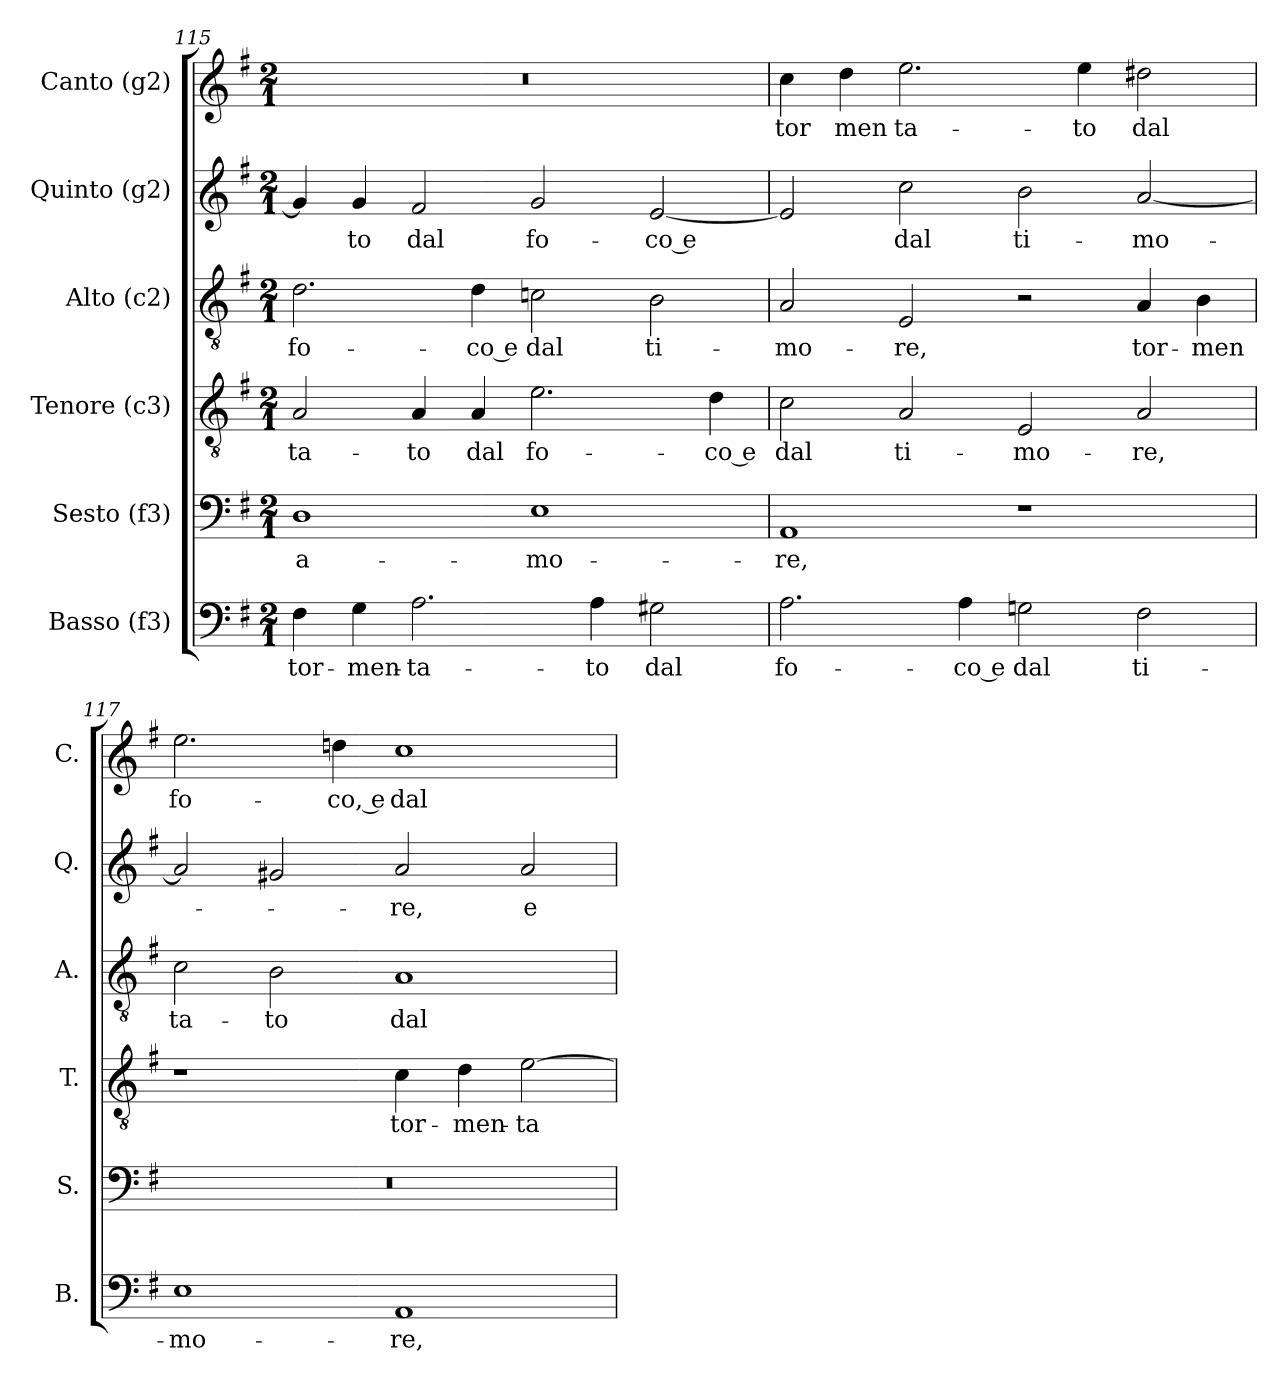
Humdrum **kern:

**kern	**text	**kern	**text	**kern	**text	**kern	**text	**kern	**text	**kern	**text
*part6	*part6	*part5	*part5	*part4	*part4	*part3	*part3	*part2	*part2	*part1	*part1
*staff6	*staff6	*staff5	*staff5	*staff4	*staff4	*staff3	*staff3	*staff2	*staff2	*staff1	*staff1
*I"Basso (f3)	*	*I"Sesto (f3)	*	*I"Tenore (c3)	*	*I"Alto (c2)	*	*I"Quinto (g2)	*	*I"Canto (g2)	*
*I'B.	*	*I'S.	*	*I'T.	*	*I'A.	*	*I'Q.	*	*I'C.	*
*clefF4	*	*clefF4	*	*clefGv2	*	*clefGv2	*	*clefG2	*	*clefG2	*
*k[f#]	*	*k[f#]	*	*k[f#]	*	*k[f#]	*	*k[f#]	*	*k[f#]	*
*G:	*	*G:	*	*G:	*	*G:	*	*G:	*	*G:	*
*M2/1	*	*M2/1	*	*M2/1	*	*M2/1	*	*M2/1	*	*M2/1	*
=115	=115	=115	=115	=115	=115	=115	=115	=115	=115	=115	=115
!	!LO:LY:b	!	!LO:LY:b:cj	!	!LO:LY:b:cj	!	!LO:LY:b:cj	!	!	!	!
4F#\	tor-	1D	a-	2A/	-ta-	2.d\	fo-	4g/]	.	0r	.
!	!LO:LY:b:cj	!	!	!	!	!	!	!	!LO:LY:b:cj	!	!
4G\	-men-	.	.	.	.	.	.	4g/	-to	.	.
!	!LO:LY:b:rj	!	!	!	!LO:LY:b:cj	!	!	!	!LO:LY:b:cj	!	!
2.A\	-ta-	.	.	4A/	-to	.	.	2f#/	dal	.	.
!	!	!	!	!	!LO:LY:b:cj	!	!LO:LY:b:rj	!	!	!	!
.	.	.	.	4A/	dal	4d\	-co e	.	.	.	.
!	!	!	!LO:LY:b:cj	!	!LO:LY:b:cj	!	!LO:LY:b:cj	!	!LO:LY:b:cj	!	!
.	.	1E	-mo-	2.e\	fo-	2cn\	dal	2g/	fo-	.	.
!	!LO:LY:b:cj	!	!	!	!	!	!	!	!	!	!
4A\	-to	.	.	.	.	.	.	.	.	.	.
!	!LO:LY:b:cj	!	!	!	!	!	!LO:LY:b:cj	!	!LO:LY:b:cj	!	!
2G#X\	dal	.	.	.	.	2B\	ti-	[<2e/	-co e	.	.
!	!	!	!	!	!LO:LY:b:rj	!	!	!	!	!	!
.	.	.	.	4d\	-co e	.	.	.	.	.	.
=116	=116	=116	=116	=116	=116	=116	=116	=116	=116	=116	=116
!	!LO:LY:b:cj	!	!LO:LY:b:cj	!	!LO:LY:b:cj	!	!LO:LY:b:cj	!	!	!	!LO:LY:b:cj
2.A\	fo-	1AA	-re,	2c\	dal	2A/	-mo-	2e/]	.	4cc\	tor
!	!	!	!	!	!	!	!	!	!	!	!LO:LY:b:cj
.	.	.	.	.	.	.	.	.	.	4dd\	men
!	!	!	!	!	!LO:LY:b:cj	!	!LO:LY:b:cj	!	!LO:LY:b:cj	!	!LO:LY:b:cj
.	.	.	.	2A/	ti-	2E/	-re,	2cc\	dal	2.ee\	ta-
!	!LO:LY:b:rj	!	!	!	!	!	!	!	!	!	!
4A\	-co e	.	.	.	.	.	.	.	.	.	.
!	!LO:LY:b:cj	!	!	!	!LO:LY:b:cj	!	!	!	!LO:LY:b:cj	!	!
2Gn\	dal	1r	.	2E/	-mo-	2r	.	2b\	ti-	.	.
!	!	!	!	!	!	!	!	!	!	!	!LO:LY:b:cj
.	.	.	.	.	.	.	.	.	.	4ee\	-to
!	!LO:LY:b:cj	!	!	!	!LO:LY:b:cj	!	!LO:LY:b	!	!LO:LY:b	!	!LO:LY:b:cj
2F#\	ti-	.	.	2A/	-re,	4A/	tor-	[>2a/	-mo-	2dd#X\	dal
!	!	!	!	!	!	!	!LO:LY:b:cj	!	!	!	!
.	.	.	.	.	.	4B\	-men	.	.	.	.
!!LO:LB:g=z
=117	=117	=117	=117	=117	=117	=117	=117	=117	=117	=117	=117
!	!LO:LY:b:cj	!	!	!	!	!	!LO:LY:b:cj	!	!	!	!LO:LY:b:cj
1E	-mo-	0r	.	1r	.	2c\	ta-	2a/]	.	2.ee\	fo-
!	!	!	!	!	!	!	!LO:LY:b:cj	!	!	!	!
.	.	.	.	.	.	2B\	-to	2g#X/	.	.	.
!	!	!	!	!	!	!	!	!	!	!	!LO:LY:b:rj
.	.	.	.	.	.	.	.	.	.	4ddn\	-co, e
!	!LO:LY:b:cj	!	!	!	!LO:LY:b	!	!LO:LY:b:cj	!	!LO:LY:b:cj	!	!LO:LY:b:cj
1AA	-re,	.	.	4c\	tor-	1A	dal	2a/	-re,	1cc	dal
!	!	!	!	!	!LO:LY:b:cj	!	!	!	!	!	!
.	.	.	.	4d\	-men-	.	.	.	.	.	.
!	!	!	!	!	!LO:LY:b:rj	!	!	!	!LO:LY:b:cj	!	!
.	.	.	.	[>2e\	-ta-	.	.	2a/	e	.	.
=	=	=	=	=	=	=	=	=	=	=	=
*-	*-	*-	*-	*-	*-	*-	*-	*-	*-	*-	*-
